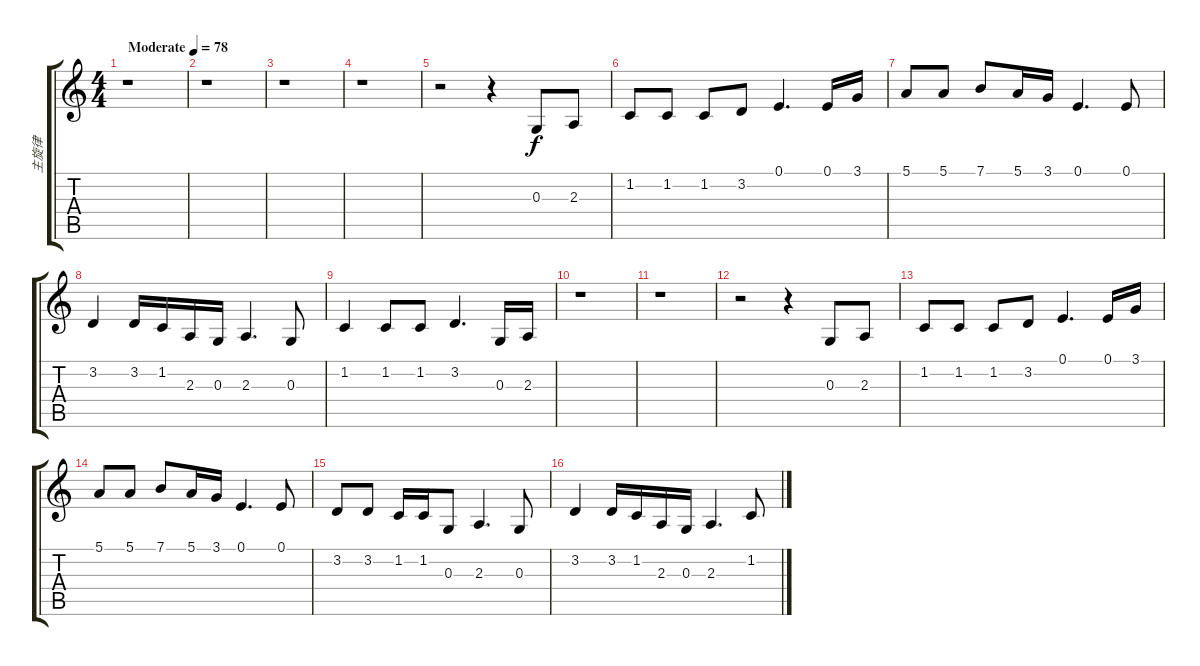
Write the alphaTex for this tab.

\track ("主旋律" "主旋律") {instrument violin}
\staff {score tabs}
\tuning (E4 B3 G3 D3 A2 E2) {hide}
\ts (4 4)
\tempo (78 "Moderate")
\clef g2
\ks c
r.1{dy f instrument violin} |
r.1 |
r.1 |
r.1 |
r.2 r.4 0.3.8 2.3.8 |
1.2.8 1.2.8 1.2.8 3.2.8 0.1.4{d} 0.1.16 3.1.16 |
5.1.8 5.1.8 7.1.8 5.1.16 3.1.16 0.1.4{d} 0.1.8 |
3.2.4 3.2.16 1.2.16 2.3.16 0.3.16 2.3.4{d} 0.3.8 |
1.2.4 1.2.8 1.2.8 3.2.4{d} 0.3.16 2.3.16 |
r.1 |
r.1 |
r.2 r.4 0.3.8 2.3.8 |
1.2.8 1.2.8 1.2.8 3.2.8 0.1.4{d} 0.1.16 3.1.16 |
5.1.8 5.1.8 7.1.8 5.1.16 3.1.16 0.1.4{d} 0.1.8 |
3.2.8 3.2.8 1.2.16 1.2.16 0.3.8 2.3.4{d} 0.3.8 |
3.2.4 3.2.16 1.2.16 2.3.16 0.3.16 2.3.4{d} 1.2.8
